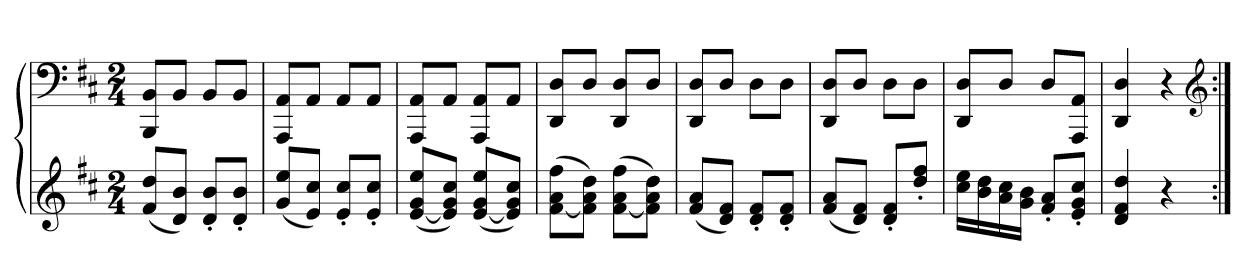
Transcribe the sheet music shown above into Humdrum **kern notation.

**kern	**kern
*part1	*part1
*staff2	*staff1
*clefG2	*clefF4
*k[f#c#]	*k[f#c#]
*D:	*D:
*M2/4	*M2/4
=	=
(8f# 8ddL	8BBB 8BBL
8d 8bJ)	8BBJ
8d' 8b'L	8BBL
8d' 8b'J	8BBJ
=10	=10
(8g 8eeL	8AAA 8AAL
8e 8cc#J)	8AAJ
8e' 8cc#'L	8AAL
8e' 8cc#'J	8AAJ
=11	=11
([8e 8g 8eeL	8AAA 8AAL
8e] 8g 8cc#J)	8AAJ
([8e 8g 8eeL	8AAA 8AAL
8e] 8g 8cc#J)	8AAJ
=12	=12
([8f# 8a 8ff#L	8DD 8DL
8f#] 8a 8ddJ)	8DJ
([8f# 8a 8ff#L	8DD 8DL
8f#] 8a 8ddJ)	8DJ
=13	=13
(8f# 8aL	8DD 8DL
8d 8f#J)	8DJ
8d' 8f#'L	8DL
8d' 8f#'J	8DJ
=14	=14
(8f# 8aL	8DD 8DL
8d 8f#J)	8DJ
8d' 8f#'L	8DL
8dd' 8ff#'J	8DJ
=15	=15
16cc# 16eeLL	8DD 8DL
16b 16dd	.
16a 16cc#	8DJ
16g 16bJJ	.
8f#' 8a'L	8DL
8e' 8g' 8cc#'J	8AAA 8AAJ
=16	=16
4d 4f# 4dd	4DD 4D
4r	4r
*	*clefG2
=:|!	=:|!
*-	*-
